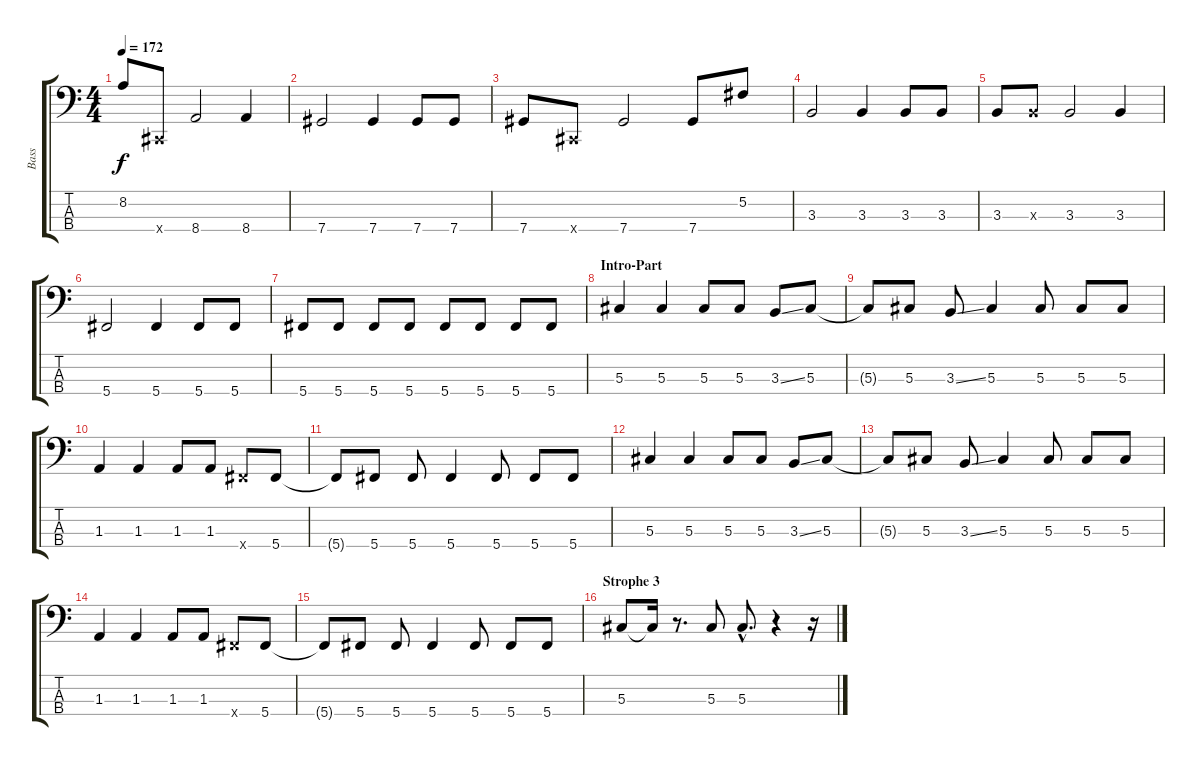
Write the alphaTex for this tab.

\track ("Bass" "Bass") {instrument electricbasspick}
\staff {score tabs}
\tuning (Gb2 Db2 Ab1 Db1) {hide}
\ts (4 4)
\tempo 172
\clef f4
\ks c
8.2.8{dy f} 0.4{x}.8 8.4.2 8.4.4 |
7.4.2 7.4.4 7.4.8 7.4.8 |
7.4.8 0.4{x}.8 7.4.2 7.4.8 5.2.8 |
3.3.2 3.3.4 3.3.8 3.3.8 |
3.3.8 3.3{x}.8 3.3.2 3.3.4 |
5.4.2 5.4.4 5.4.8 5.4.8 |
5.4.8 5.4.8 5.4.8 5.4.8 5.4.8 5.4.8 5.4.8 5.4.8 |
\section ("" "Intro-Part")
5.3.4{volume 16} 5.3.4 5.3.8 5.3.8 3.3{ss}.8 5.3.8 |
5.3{t}.8 5.3.8 3.3{ss}.8 5.3.4 5.3.8 5.3.8 5.3.8 |
1.3.4 1.3.4 1.3.8 1.3.8 5.4{x}.8 5.4.8 |
5.4{t}.8 5.4.8 5.4.8 5.4.4 5.4.8 5.4.8 5.4.8 |
5.3.4 5.3.4 5.3.8 5.3.8 3.3{ss}.8 5.3.8 |
5.3{t}.8 5.3.8 3.3{ss}.8 5.3.4 5.3.8 5.3.8 5.3.8 |
1.3.4 1.3.4 1.3.8 1.3.8 5.4{x}.8 5.4.8 |
5.4{t}.8 5.4.8 5.4.8 5.4.4 5.4.8 5.4.8 5.4.8 |
\section ("" "Strophe 3")
5.3.8 5.3{t}.16 r.8{d} 5.3.8 5.3{hac}.8{d} r.4 r.16
